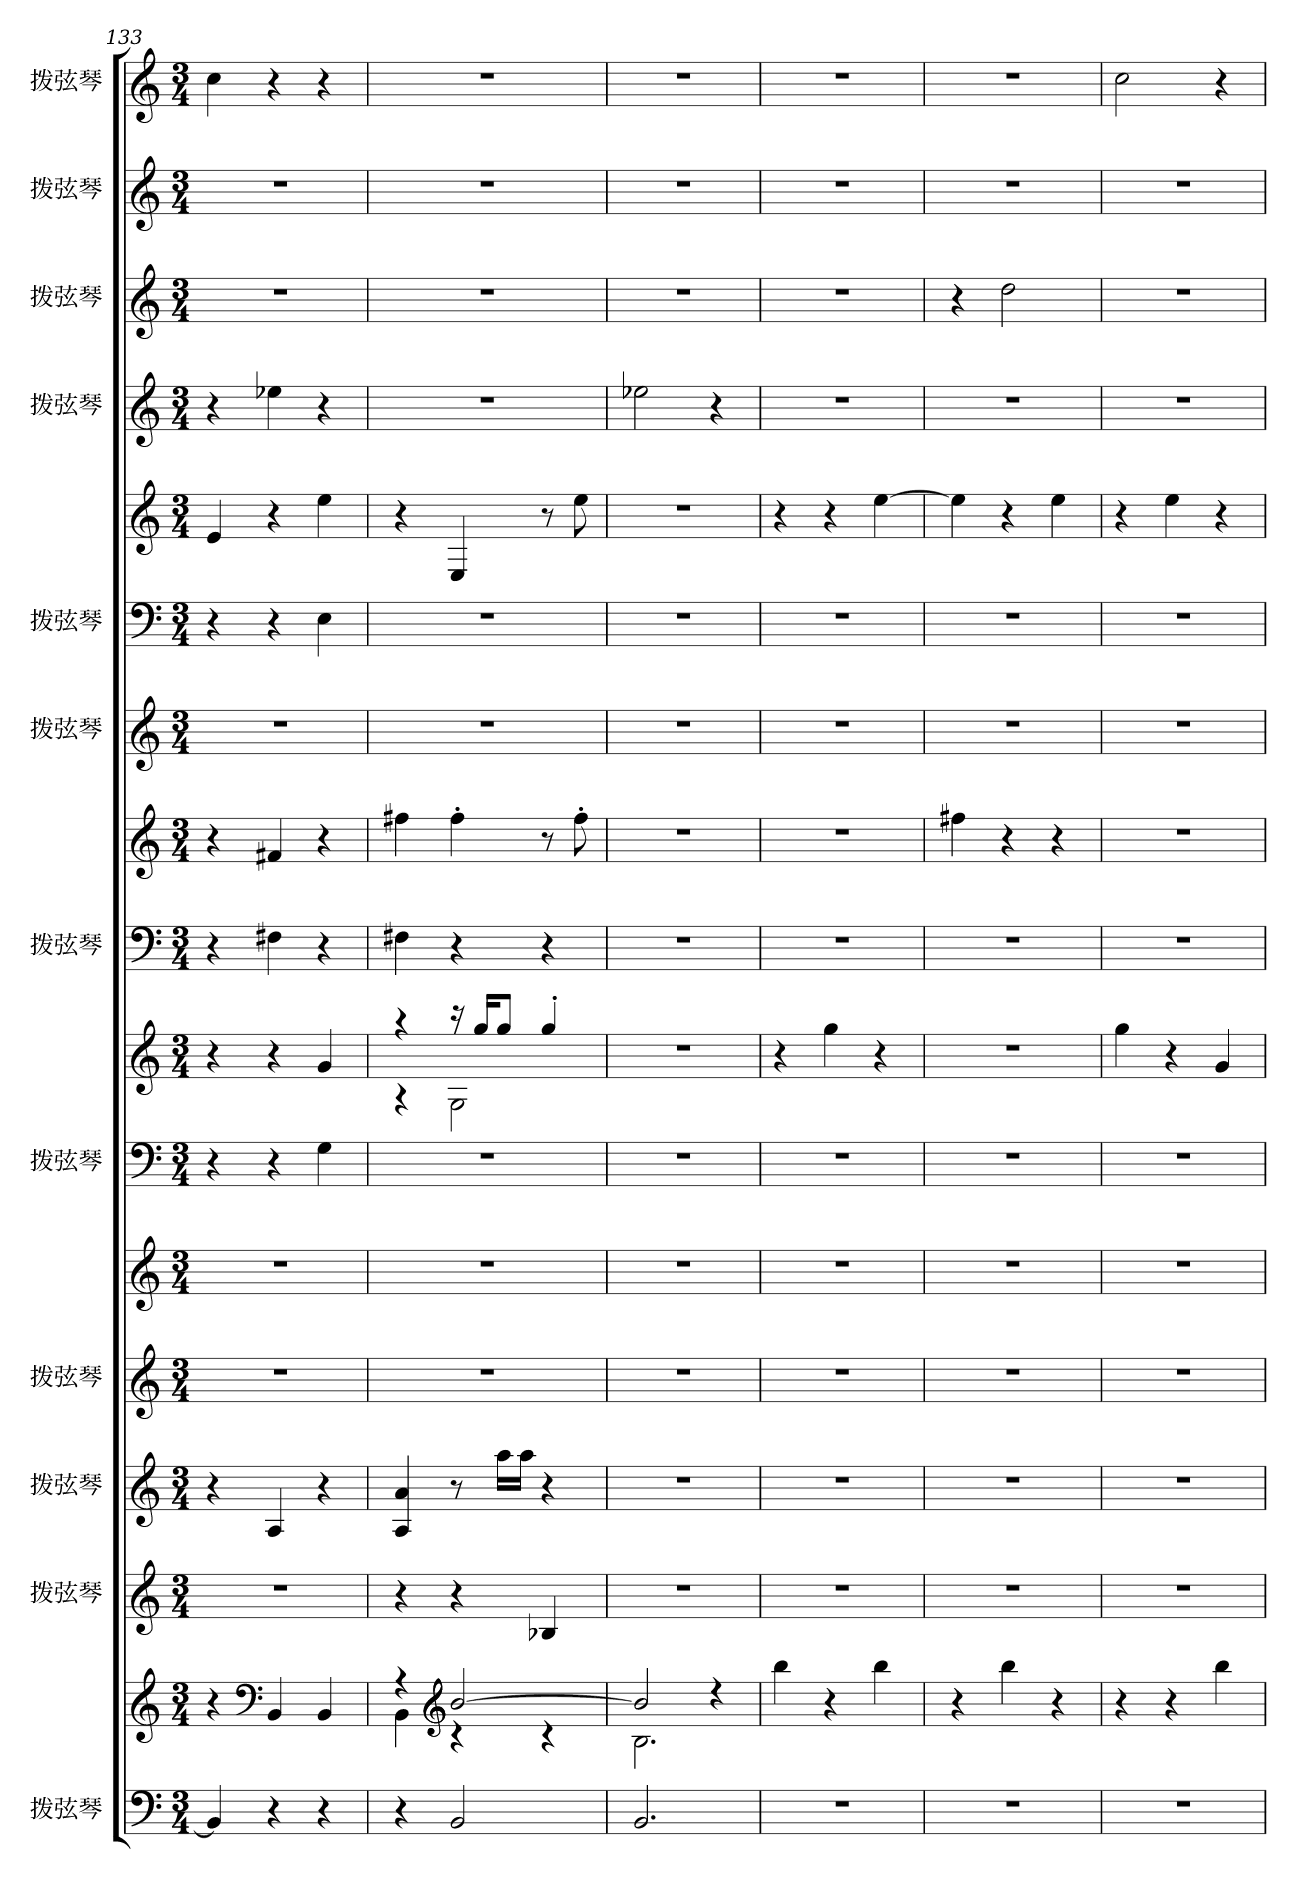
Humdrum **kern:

**kern	**kern	**kern	**kern	**kern	**kern	**kern	**kern	**kern	**kern	**kern	**kern	**kern	**kern	**kern	**kern	**kern
*part12	*part12	*part11	*part10	*part9	*part9	*part8	*part8	*part7	*part7	*part6	*part5	*part5	*part4	*part3	*part2	*part1
*staff17	*staff16	*staff15	*staff14	*staff13	*staff12	*staff11	*staff10	*staff9	*staff8	*staff7	*staff6	*staff5	*staff4	*staff3	*staff2	*staff1
*I"拨弦琴	*	*I"拨弦琴	*I"拨弦琴	*I"拨弦琴	*	*I"拨弦琴	*	*I"拨弦琴	*	*I"拨弦琴	*I"拨弦琴	*	*I"拨弦琴	*I"拨弦琴	*I"拨弦琴	*I"拨弦琴
*clefF4	*clefG2	*clefG2	*clefG2	*clefG2	*clefG2	*clefF4	*clefG2	*clefF4	*clefG2	*clefG2	*clefF4	*clefG2	*clefG2	*clefG2	*clefG2	*clefG2
*k[]	*k[]	*k[]	*k[]	*k[]	*k[]	*k[]	*k[]	*k[]	*k[]	*k[]	*k[]	*k[]	*k[]	*k[]	*k[]	*k[]
*M3/4	*M3/4	*M3/4	*M3/4	*M3/4	*M3/4	*M3/4	*M3/4	*M3/4	*M3/4	*M3/4	*M3/4	*M3/4	*M3/4	*M3/4	*M3/4	*M3/4
=133	=133	=133	=133	=133	=133	=133	=133	=133	=133	=133	=133	=133	=133	=133	=133	=133
4BB/]	4r	2.r	4r	2.r	2.r	4r	4r	4r	4r	2.r	4r	4e/	4r	2.r	2.r	4cc\
*	*clefF4	*	*	*	*	*	*	*	*	*	*	*	*	*	*	*
4r	4BB/	.	4A/	.	.	4r	4r	4F#X\	4f#X/	.	4r	4r	4ee-X\	.	.	4r
4r	4BB/	.	4r	.	.	4G\	4g/	4r	4r	.	4E\	4ee\	4r	.	.	4r
!!LO:PB:g=z
=134	=134	=134	=134	=134	=134	=134	=134	=134	=134	=134	=134	=134	=134	=134	=134	=134
*	*^	*	*	*	*	*	*^	*	*	*	*	*	*	*	*	*
4r	4r	4BB\	4r	4A/ 4a/	2.r	2.r	2.r	4r	4r	4F#X\	4ff#X\	2.r	2.r	4r	2.r	2.r	2.r	2.r
*	*clefG2	*	*	*	*	*	*	*	*	*	*	*	*	*	*	*	*	*
2BB/	[2b/	4r	4r	8r	.	.	.	16r	2G\	4r	4ff#'\	.	.	4E/	.	.	.	.
.	.	.	.	.	.	.	.	16gg/KL	.	.	.	.	.	.	.	.	.	.
.	.	.	.	16aa\LL	.	.	.	8gg/J	.	.	.	.	.	.	.	.	.	.
.	.	.	.	16aa\JJ	.	.	.	.	.	.	.	.	.	.	.	.	.	.
.	.	4r	4B-X/	4r	.	.	.	4gg'/	.	4r	8r	.	.	8r	.	.	.	.
.	.	.	.	.	.	.	.	.	.	.	8ff#'\	.	.	8ee\	.	.	.	.
*	*	*	*	*	*	*	*	*v	*v	*	*	*	*	*	*	*	*	*
=135	=135	=135	=135	=135	=135	=135	=135	=135	=135	=135	=135	=135	=135	=135	=135	=135	=135
2.BB/	2b/]	2.B\	2.r	2.r	2.r	2.r	2.r	2.r	2.r	2.r	2.r	2.r	2.r	2ee-X\	2.r	2.r	2.r
.	4r	.	.	.	.	.	.	.	.	.	.	.	.	4r	.	.	.
*	*v	*v	*	*	*	*	*	*	*	*	*	*	*	*	*	*	*
=136	=136	=136	=136	=136	=136	=136	=136	=136	=136	=136	=136	=136	=136	=136	=136	=136
2.r	4bb\	2.r	2.r	2.r	2.r	2.r	4r	2.r	2.r	2.r	2.r	4r	2.r	2.r	2.r	2.r
.	4r	.	.	.	.	.	4gg\	.	.	.	.	4r	.	.	.	.
.	4bb\	.	.	.	.	.	4r	.	.	.	.	[4ee\	.	.	.	.
=137	=137	=137	=137	=137	=137	=137	=137	=137	=137	=137	=137	=137	=137	=137	=137	=137
2.r	4r	2.r	2.r	2.r	2.r	2.r	2.r	2.r	4ff#X\	2.r	2.r	4ee\]	2.r	4r	2.r	2.r
.	4bb\	.	.	.	.	.	.	.	4r	.	.	4r	.	2dd\	.	.
.	4r	.	.	.	.	.	.	.	4r	.	.	4ee\	.	.	.	.
=138	=138	=138	=138	=138	=138	=138	=138	=138	=138	=138	=138	=138	=138	=138	=138	=138
2.r	4r	2.r	2.r	2.r	2.r	2.r	4gg\	2.r	2.r	2.r	2.r	4r	2.r	2.r	2.r	2cc\
.	4r	.	.	.	.	.	4r	.	.	.	.	4ee\	.	.	.	.
.	4bb\	.	.	.	.	.	4g/	.	.	.	.	4r	.	.	.	4r
=	=	=	=	=	=	=	=	=	=	=	=	=	=	=	=	=
*-	*-	*-	*-	*-	*-	*-	*-	*-	*-	*-	*-	*-	*-	*-	*-	*-
